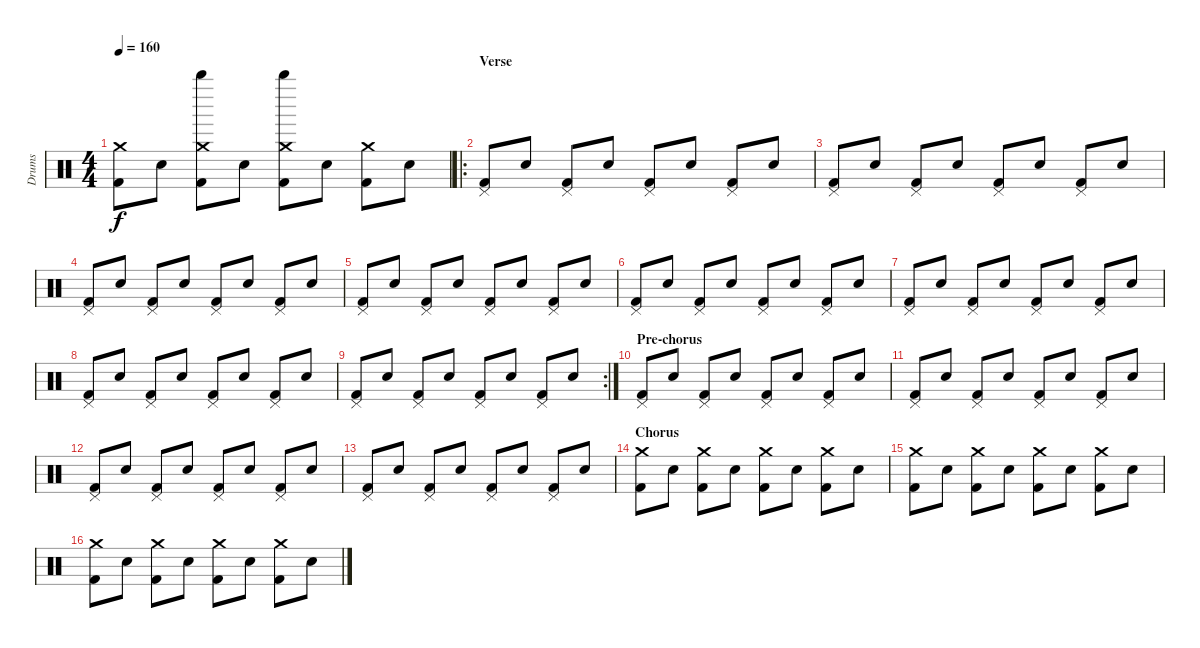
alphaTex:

\track ("Drums" "Drums") {instrument percussion}
\staff {score}
\articulation defaults
\ts (4 4)
\tempo 160
\clef neutral
\ks c
("Crash medium (hit)" "Kick (hit) 2").8{dy f} "Electric Snare (hit)".8 ("Crash medium (hit)" "Whistle high (hit)" "Kick (hit) 2").8 "Electric Snare (hit)".8 ("Crash medium (hit)" "Whistle high (hit)" "Kick (hit) 2").8 "Electric Snare (hit)".8 ("Crash medium (hit)" "Kick (hit) 2").8 "Electric Snare (hit)".8 |
\ro
\section ("" "Verse")
("Pedal Hi-Hat (hit)" "Kick (hit) 2").8 "Electric Snare (hit)".8 ("Pedal Hi-Hat (hit)" "Kick (hit) 2").8 "Electric Snare (hit)".8 ("Pedal Hi-Hat (hit)" "Kick (hit) 2").8 "Electric Snare (hit)".8 ("Pedal Hi-Hat (hit)" "Kick (hit) 2").8 "Electric Snare (hit)".8 |
("Pedal Hi-Hat (hit)" "Kick (hit) 2").8 "Electric Snare (hit)".8 ("Pedal Hi-Hat (hit)" "Kick (hit) 2").8 "Electric Snare (hit)".8 ("Pedal Hi-Hat (hit)" "Kick (hit) 2").8 "Electric Snare (hit)".8 ("Pedal Hi-Hat (hit)" "Kick (hit) 2").8 "Electric Snare (hit)".8 |
("Pedal Hi-Hat (hit)" "Kick (hit) 2").8 "Electric Snare (hit)".8 ("Pedal Hi-Hat (hit)" "Kick (hit) 2").8 "Electric Snare (hit)".8 ("Pedal Hi-Hat (hit)" "Kick (hit) 2").8 "Electric Snare (hit)".8 ("Pedal Hi-Hat (hit)" "Kick (hit) 2").8 "Electric Snare (hit)".8 |
("Pedal Hi-Hat (hit)" "Kick (hit) 2").8 "Electric Snare (hit)".8 ("Pedal Hi-Hat (hit)" "Kick (hit) 2").8 "Electric Snare (hit)".8 ("Pedal Hi-Hat (hit)" "Kick (hit) 2").8 "Electric Snare (hit)".8 ("Pedal Hi-Hat (hit)" "Kick (hit) 2").8 "Electric Snare (hit)".8 |
("Pedal Hi-Hat (hit)" "Kick (hit) 2").8 "Electric Snare (hit)".8 ("Pedal Hi-Hat (hit)" "Kick (hit) 2").8 "Electric Snare (hit)".8 ("Pedal Hi-Hat (hit)" "Kick (hit) 2").8 "Electric Snare (hit)".8 ("Pedal Hi-Hat (hit)" "Kick (hit) 2").8 "Electric Snare (hit)".8 |
("Pedal Hi-Hat (hit)" "Kick (hit) 2").8 "Electric Snare (hit)".8 ("Pedal Hi-Hat (hit)" "Kick (hit) 2").8 "Electric Snare (hit)".8 ("Pedal Hi-Hat (hit)" "Kick (hit) 2").8 "Electric Snare (hit)".8 ("Pedal Hi-Hat (hit)" "Kick (hit) 2").8 "Electric Snare (hit)".8 |
("Pedal Hi-Hat (hit)" "Kick (hit) 2").8 "Electric Snare (hit)".8 ("Pedal Hi-Hat (hit)" "Kick (hit) 2").8 "Electric Snare (hit)".8 ("Pedal Hi-Hat (hit)" "Kick (hit) 2").8 "Electric Snare (hit)".8 ("Pedal Hi-Hat (hit)" "Kick (hit) 2").8 "Electric Snare (hit)".8 |
\rc 2
("Pedal Hi-Hat (hit)" "Kick (hit) 2").8 "Electric Snare (hit)".8 ("Pedal Hi-Hat (hit)" "Kick (hit) 2").8 "Electric Snare (hit)".8 ("Pedal Hi-Hat (hit)" "Kick (hit) 2").8 "Electric Snare (hit)".8 ("Pedal Hi-Hat (hit)" "Kick (hit) 2").8 "Electric Snare (hit)".8 |
\section ("" "Pre-chorus")
("Pedal Hi-Hat (hit)" "Kick (hit) 2").8 "Electric Snare (hit)".8 ("Pedal Hi-Hat (hit)" "Kick (hit) 2").8 "Electric Snare (hit)".8 ("Pedal Hi-Hat (hit)" "Kick (hit) 2").8 "Electric Snare (hit)".8 ("Pedal Hi-Hat (hit)" "Kick (hit) 2").8 "Electric Snare (hit)".8 |
("Pedal Hi-Hat (hit)" "Kick (hit) 2").8 "Electric Snare (hit)".8 ("Pedal Hi-Hat (hit)" "Kick (hit) 2").8 "Electric Snare (hit)".8 ("Pedal Hi-Hat (hit)" "Kick (hit) 2").8 "Electric Snare (hit)".8 ("Pedal Hi-Hat (hit)" "Kick (hit) 2").8 "Electric Snare (hit)".8 |
("Pedal Hi-Hat (hit)" "Kick (hit) 2").8 "Electric Snare (hit)".8 ("Pedal Hi-Hat (hit)" "Kick (hit) 2").8 "Electric Snare (hit)".8 ("Pedal Hi-Hat (hit)" "Kick (hit) 2").8 "Electric Snare (hit)".8 ("Pedal Hi-Hat (hit)" "Kick (hit) 2").8 "Electric Snare (hit)".8 |
("Pedal Hi-Hat (hit)" "Kick (hit) 2").8 "Electric Snare (hit)".8 ("Pedal Hi-Hat (hit)" "Kick (hit) 2").8 "Electric Snare (hit)".8 ("Pedal Hi-Hat (hit)" "Kick (hit) 2").8 "Electric Snare (hit)".8 ("Pedal Hi-Hat (hit)" "Kick (hit) 2").8 "Electric Snare (hit)".8 |
\section ("" "Chorus")
("Crash medium (hit)" "Kick (hit) 2").8 "Electric Snare (hit)".8 ("Crash medium (hit)" "Kick (hit) 2").8 "Electric Snare (hit)".8 ("Crash medium (hit)" "Kick (hit) 2").8 "Electric Snare (hit)".8 ("Crash medium (hit)" "Kick (hit) 2").8 "Electric Snare (hit)".8 |
("Crash medium (hit)" "Kick (hit) 2").8 "Electric Snare (hit)".8 ("Crash medium (hit)" "Kick (hit) 2").8 "Electric Snare (hit)".8 ("Crash medium (hit)" "Kick (hit) 2").8 "Electric Snare (hit)".8 ("Crash medium (hit)" "Kick (hit) 2").8 "Electric Snare (hit)".8 |
("Crash medium (hit)" "Kick (hit) 2").8 "Electric Snare (hit)".8 ("Crash medium (hit)" "Kick (hit) 2").8 "Electric Snare (hit)".8 ("Crash medium (hit)" "Kick (hit) 2").8 "Electric Snare (hit)".8 ("Crash medium (hit)" "Kick (hit) 2").8 "Electric Snare (hit)".8
